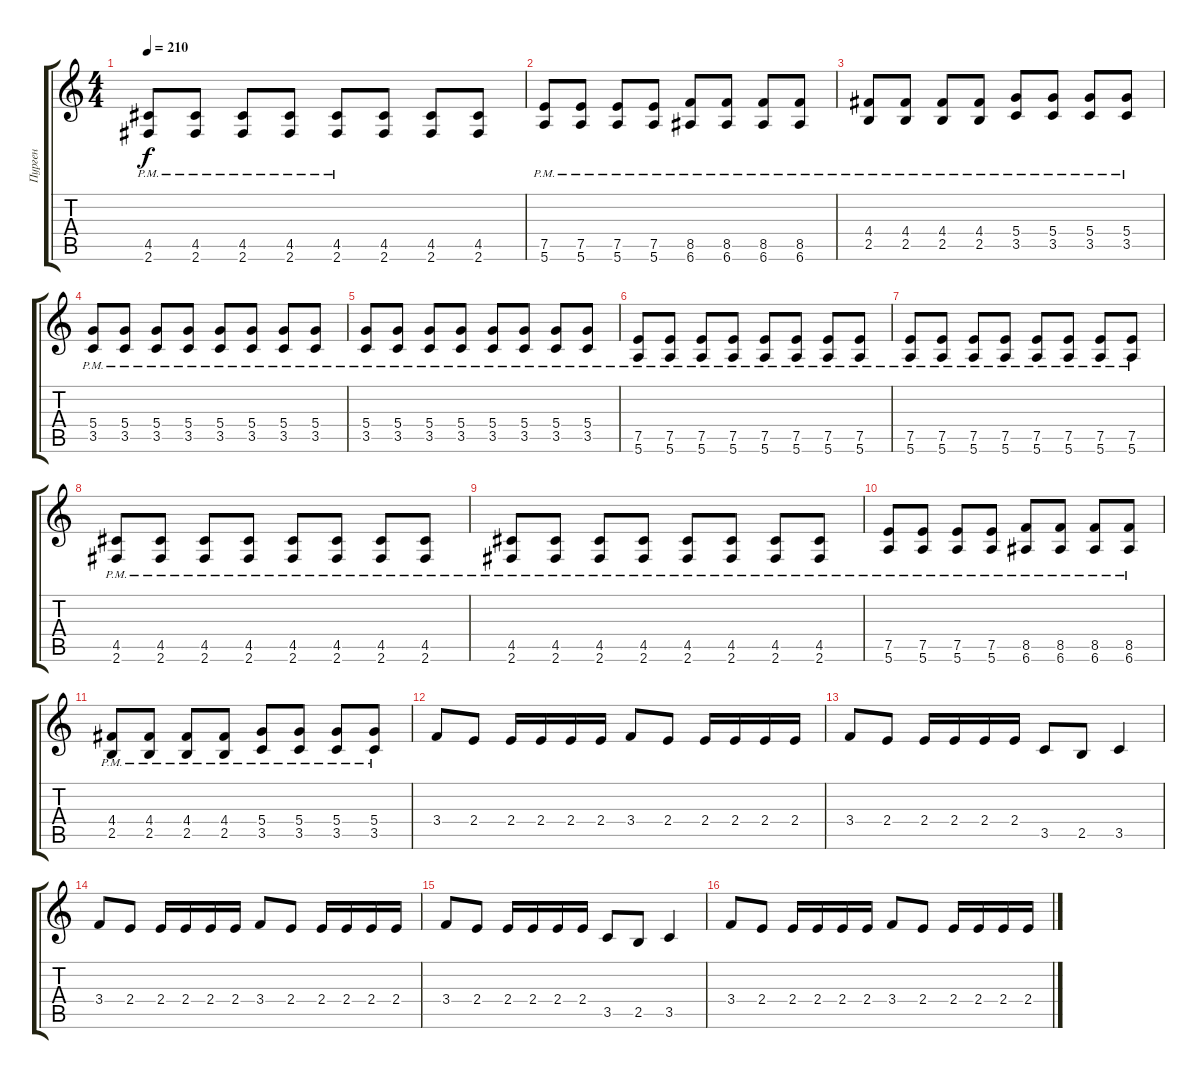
\track ("Пурген" "Пурген") {instrument distortionguitar}
\staff {score tabs}
\tuning (E4 B3 G3 D3 A2 E2) {hide}
\ts (4 4)
\tempo 210
\clef g2
\ks c
(4.5{pm} 2.6{pm}).8{dy f} (4.5{pm} 2.6{pm}).8 (4.5{pm} 2.6{pm}).8 (4.5{pm} 2.6{pm}).8 (4.5{pm} 2.6{pm}).8 (4.5 2.6).8 (4.5 2.6).8 (4.5 2.6).8 |
(7.5{pm} 5.6{pm}).8 (7.5{pm} 5.6{pm}).8 (7.5{pm} 5.6{pm}).8 (7.5{pm} 5.6{pm}).8 (8.5{pm} 6.6{pm}).8 (8.5{pm} 6.6{pm}).8 (8.5{pm} 6.6{pm}).8 (8.5{pm} 6.6{pm}).8 |
(4.4{pm} 2.5{pm}).8 (4.4{pm} 2.5{pm}).8 (4.4{pm} 2.5{pm}).8 (4.4{pm} 2.5{pm}).8 (5.4{pm} 3.5{pm}).8 (5.4{pm} 3.5{pm}).8 (5.4{pm} 3.5{pm}).8 (5.4{pm} 3.5{pm}).8 |
(5.4{pm} 3.5{pm}).8 (5.4{pm} 3.5{pm}).8 (5.4{pm} 3.5{pm}).8 (5.4{pm} 3.5{pm}).8 (5.4{pm} 3.5{pm}).8 (5.4{pm} 3.5{pm}).8 (5.4{pm} 3.5{pm}).8 (5.4{pm} 3.5{pm}).8 |
(5.4{pm} 3.5{pm}).8 (5.4{pm} 3.5{pm}).8 (5.4{pm} 3.5{pm}).8 (5.4{pm} 3.5{pm}).8 (5.4{pm} 3.5{pm}).8 (5.4{pm} 3.5{pm}).8 (5.4{pm} 3.5{pm}).8 (5.4{pm} 3.5{pm}).8 |
(7.5{pm} 5.6{pm}).8 (7.5{pm} 5.6{pm}).8 (7.5{pm} 5.6{pm}).8 (7.5{pm} 5.6{pm}).8 (7.5{pm} 5.6{pm}).8 (7.5{pm} 5.6{pm}).8 (7.5{pm} 5.6{pm}).8 (7.5{pm} 5.6{pm}).8 |
(7.5{pm} 5.6{pm}).8 (7.5{pm} 5.6{pm}).8 (7.5{pm} 5.6{pm}).8 (7.5{pm} 5.6{pm}).8 (7.5{pm} 5.6{pm}).8 (7.5{pm} 5.6{pm}).8 (7.5{pm} 5.6{pm}).8 (7.5{pm} 5.6{pm}).8 |
(4.5{pm} 2.6{pm}).8 (4.5{pm} 2.6{pm}).8 (4.5{pm} 2.6{pm}).8 (4.5{pm} 2.6{pm}).8 (4.5{pm} 2.6{pm}).8 (4.5{pm} 2.6{pm}).8 (4.5{pm} 2.6{pm}).8 (4.5{pm} 2.6{pm}).8 |
(4.5{pm} 2.6{pm}).8 (4.5{pm} 2.6{pm}).8 (4.5{pm} 2.6{pm}).8 (4.5{pm} 2.6{pm}).8 (4.5{pm} 2.6{pm}).8 (4.5{pm} 2.6{pm}).8 (4.5{pm} 2.6{pm}).8 (4.5{pm} 2.6{pm}).8 |
(7.5{pm} 5.6{pm}).8 (7.5{pm} 5.6{pm}).8 (7.5{pm} 5.6{pm}).8 (7.5{pm} 5.6{pm}).8 (8.5{pm} 6.6{pm}).8 (8.5{pm} 6.6{pm}).8 (8.5{pm} 6.6{pm}).8 (8.5{pm} 6.6{pm}).8 |
(4.4{pm} 2.5{pm}).8 (4.4{pm} 2.5{pm}).8 (4.4{pm} 2.5{pm}).8 (4.4{pm} 2.5{pm}).8 (5.4{pm} 3.5{pm}).8 (5.4{pm} 3.5{pm}).8 (5.4{pm} 3.5{pm}).8 (5.4{pm} 3.5{pm}).8 |
3.4.8 2.4.8 2.4.16 2.4.16 2.4.16 2.4.16 3.4.8 2.4.8 2.4.16 2.4.16 2.4.16 2.4.16 |
3.4.8 2.4.8 2.4.16 2.4.16 2.4.16 2.4.16 3.5.8 2.5.8 3.5.4 |
3.4.8 2.4.8 2.4.16 2.4.16 2.4.16 2.4.16 3.4.8 2.4.8 2.4.16 2.4.16 2.4.16 2.4.16 |
3.4.8 2.4.8 2.4.16 2.4.16 2.4.16 2.4.16 3.5.8 2.5.8 3.5.4 |
3.4.8 2.4.8 2.4.16 2.4.16 2.4.16 2.4.16 3.4.8 2.4.8 2.4.16 2.4.16 2.4.16 2.4.16
